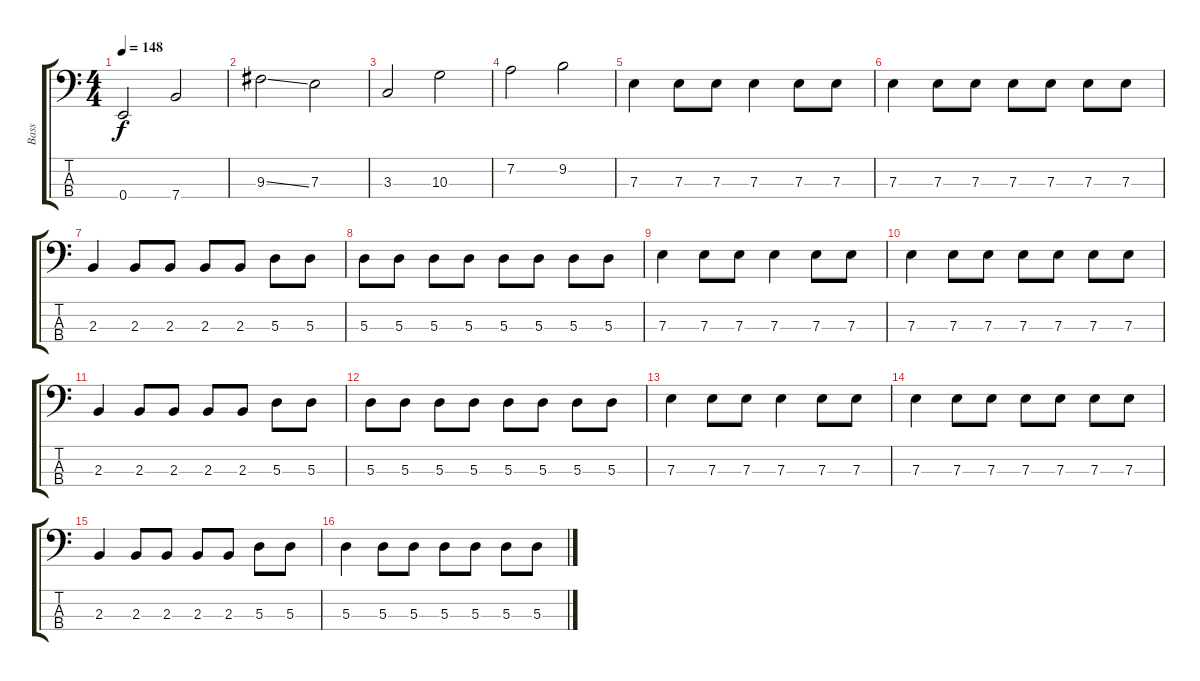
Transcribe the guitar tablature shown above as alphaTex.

\track ("Bass" "Bass") {instrument electricbassfinger}
\staff {score tabs}
\tuning (G2 D2 A1 E1) {hide}
\ts (4 4)
\tempo 148
\clef f4
\ks c
0.4.2{dy f} 7.4.2 |
9.3{ss}.2 7.3.2 |
3.3.2 10.3.2 |
7.2.2 9.2.2 |
7.3.4 7.3.8 7.3.8 7.3.4 7.3.8 7.3.8 |
7.3.4 7.3.8 7.3.8 7.3.8 7.3.8 7.3.8 7.3.8 |
2.3.4 2.3.8 2.3.8 2.3.8 2.3.8 5.3.8 5.3.8 |
5.3.8 5.3.8 5.3.8 5.3.8 5.3.8 5.3.8 5.3.8 5.3.8 |
7.3.4 7.3.8 7.3.8 7.3.4 7.3.8 7.3.8 |
7.3.4 7.3.8 7.3.8 7.3.8 7.3.8 7.3.8 7.3.8 |
2.3.4 2.3.8 2.3.8 2.3.8 2.3.8 5.3.8 5.3.8 |
5.3.8 5.3.8 5.3.8 5.3.8 5.3.8 5.3.8 5.3.8 5.3.8 |
7.3.4 7.3.8 7.3.8 7.3.4 7.3.8 7.3.8 |
7.3.4 7.3.8 7.3.8 7.3.8 7.3.8 7.3.8 7.3.8 |
2.3.4 2.3.8 2.3.8 2.3.8 2.3.8 5.3.8 5.3.8 |
5.3.4 5.3.8 5.3.8 5.3.8 5.3.8 5.3.8 5.3.8
